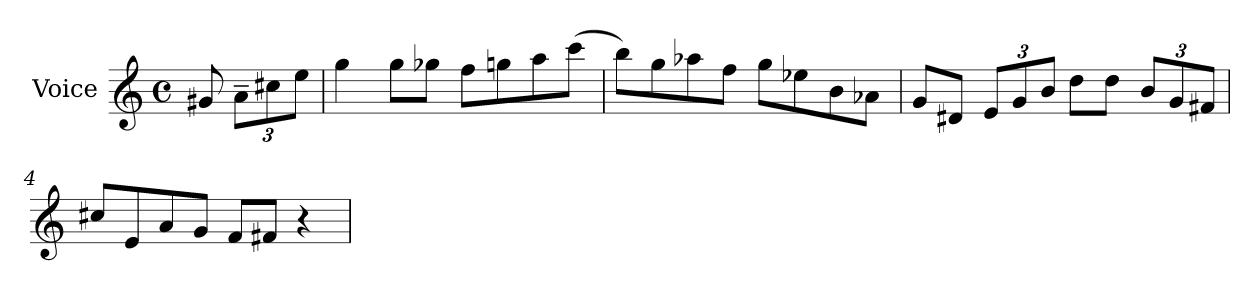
**kern
*part1
*staff1
*I"Voice
*I'Voice
*clefG2
*M4/4
*met(c)
=
8g#X/
12a~>Z>\L
12cc#X\
12ee\J
=1
4gg\
8gg\L
8gg-X\J
8ff\L
8ggn\
8aa\
(>8ccc\J
=2
8bb\L)
8gg\
8aa-X\
8ff\J
8gg\L
8ee-X\
8b\
8a-X\J
=3
8g/L
8d#X/J
12e/L
12g/
12b/J
8dd\L
8dd\J
12b/L
12g/
12f#X/J
=4
8cc#X/L
8e/
8a/
8g/J
8f/L
8f#X/J
4r
=
*-
